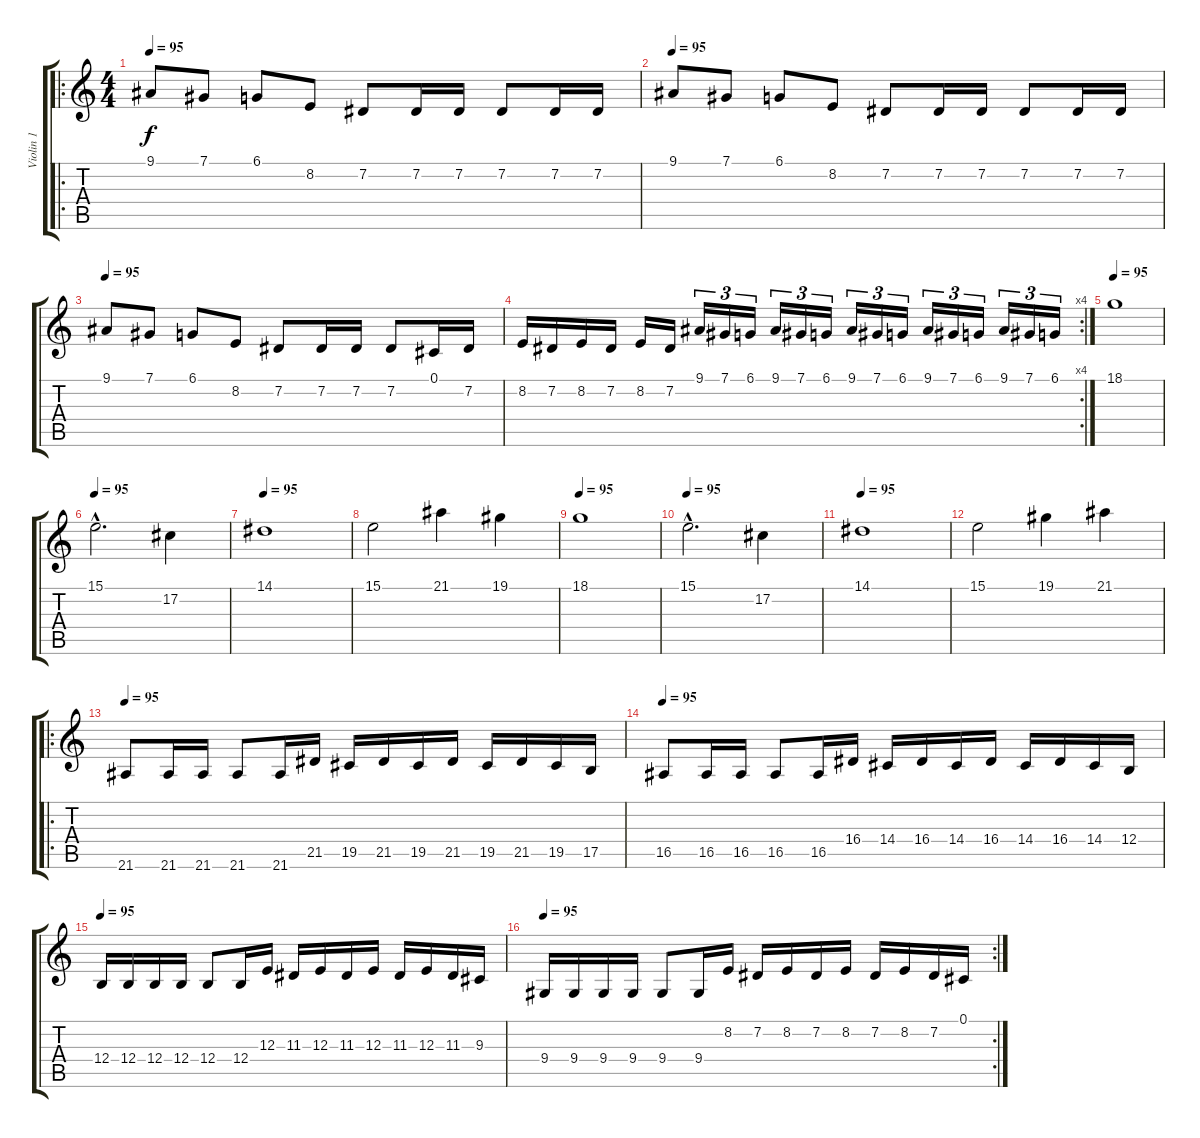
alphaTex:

\track ("Violin 1" "Violin 1") {instrument stringensemble1}
\staff {score tabs}
\tuning (Db4 Ab3 E3 B2 Gb2 Db2) {hide}
\ro
\ts (4 4)
\tempo 95
\clef g2
\ks c
9.1.8{dy f} 7.1.8 6.1.8 8.2.8 7.2.8 7.2.16 7.2.16 7.2.8 7.2.16 7.2.16 |
\tempo 95
9.1.8 7.1.8 6.1.8 8.2.8 7.2.8 7.2.16 7.2.16 7.2.8 7.2.16 7.2.16 |
\tempo 95
9.1.8 7.1.8 6.1.8 8.2.8 7.2.8 7.2.16 7.2.16 7.2.8 0.1.16 7.2.16 |
\rc 4
8.2.16 7.2.16 8.2.16 7.2.16 8.2.16 7.2.16 9.1.16{tu (3 2)} 7.1.16{tu (3 2)} 6.1.16{tu (3 2)} 9.1.16{tu (3 2)} 7.1.16{tu (3 2)} 6.1.16{tu (3 2)} 9.1.16{tu (3 2)} 7.1.16{tu (3 2)} 6.1.16{tu (3 2)} 9.1.16{tu (3 2)} 7.1.16{tu (3 2)} 6.1.16{tu (3 2)} 9.1.16{tu (3 2)} 7.1.16{tu (3 2)} 6.1.16{tu (3 2)} |
\tempo 95
18.1.1 |
\tempo 95
15.1{hac}.2{d} 17.2.4 |
\tempo 95
14.1.1 |
15.1.2 21.1.4 19.1.4 |
\tempo 95
18.1.1 |
\tempo 95
15.1{hac}.2{d} 17.2.4 |
\tempo 95
14.1.1 |
15.1.2 19.1.4 21.1.4 |
\ro
\tempo 95
21.6.8 21.6.16 21.6.16 21.6.8 21.6.16 21.5.16 19.5.16 21.5.16 19.5.16 21.5.16 19.5.16 21.5.16 19.5.16 17.5.16 |
\tempo 95
16.5.8 16.5.16 16.5.16 16.5.8 16.5.16 16.4.16 14.4.16 16.4.16 14.4.16 16.4.16 14.4.16 16.4.16 14.4.16 12.4.16 |
\tempo 95
12.4.16 12.4.16 12.4.16 12.4.16 12.4.8 12.4.16 12.3.16 11.3.16 12.3.16 11.3.16 12.3.16 11.3.16 12.3.16 11.3.16 9.3.16 |
\rc 2
\tempo 95
9.4.16 9.4.16 9.4.16 9.4.16 9.4.8 9.4.16 8.2.16 7.2.16 8.2.16 7.2.16 8.2.16 7.2.16 8.2.16 7.2.16 0.1.16
